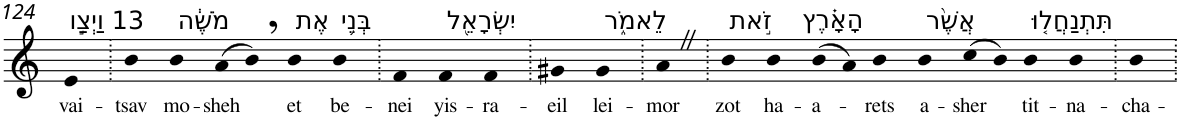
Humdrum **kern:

**kern	**text
*part1	*part1
*staff1	*staff1
*I"Piano	*
*I'Pno	*
!!LO:PB:g=z
*clefG2	*
*k[]	*
=124	=124
!LO:TX:a:t=13 וַיְצַ֣ו	!
!	!LO:LY:b
4e	vai-
=125.	=125.
!	!LO:LY:b
4b	-tsav
!LO:TX:a:t=מֹשֶׁ֔ה	!
!	!LO:LY:b
4b	mo-
!	!LO:LY:b
(>8a	-sheh
8b,)	.
!LO:TX:a:t=אֶת	!
!	!LO:LY:b
4b	et
!LO:TX:a:t=בְּנֵ֥י	!
!	!LO:LY:b
4b	be-
=126.	=126.
!	!LO:LY:b
4f	-nei
!LO:TX:a:t=יִשְׂרָאֵ֖ל	!
!	!LO:LY:b
4f	yis-
!	!LO:LY:b
4f	-ra-
=127.	=127.
!	!LO:LY:b
4g#X	-eil
!LO:TX:a:t=לֵאמֹ֑ר	!
!	!LO:LY:b
4g#	lei-
=128.	=128.
!	!LO:LY:b
4aZ	-mor
=129.	=129.
!LO:TX:a:t=זֹ֣את	!
!	!LO:LY:b
4b	zot
!LO:TX:a:t=הָאָ֗רֶץ	!
!	!LO:LY:b
4b	ha-
!	!LO:LY:b
(>8b	-a-
8a)	.
!	!LO:LY:b
4b	-rets
!LO:TX:a:t=אֲשֶׁ֨ר	!
!	!LO:LY:b
4b	a-
!	!LO:LY:b
(>8cc	-sher
8b)	.
!LO:TX:a:t=תִּתְנַחֲל֤וּ	!
!	!LO:LY:b
4b	tit-
!	!LO:LY:b
4b	-na-
=130.	=130.
!	!LO:LY:b
4b	-cha-
=.	=.
*-	*-
